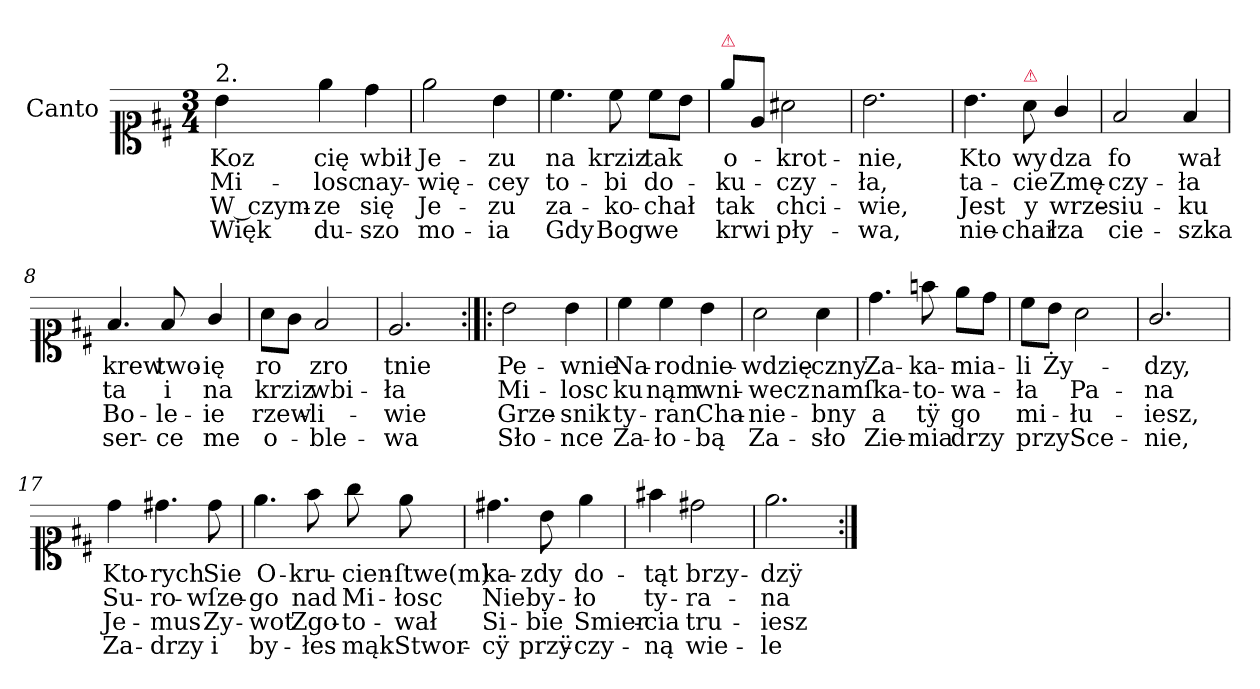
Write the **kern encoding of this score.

**kern	**text	**text	**text	**text
*part1	*part1	*part1	*part1	*part1
*staff1	*staff1	*staff1	*staff1	*staff1
*I"Canto	*	*	*	*
*clefC1	*	*	*	*
*k[f#c#]	*	*	*	*
*M3/4	*	*	*	*
=1	=1	=1	=1	=1
!LO:TX:a:t=2.	!	!	!	!
4b\	Koz	Mi-	W czym-	Więk
4ee\	cię	-losc	-ze	du-
4dd\	wbił	nay-	się	-szo
=2	=2	=2	=2	=2
2ee\	Je-	-wię-	Je-	mo-
4b\	-zu	-cey	-zu	-ia
=3	=3	=3	=3	=3
4.cc#\	na	to-	za-	Gdy
8cc#\	krziz	-bi	-ko-	Bog
8cc#\L	tak	do-	-chał	we
8b\J	.	.	.	.
=4	=4	=4	=4	=4
!LO:TX:a:color=crimson:t=⚠	!	!	!	!
8ee\L	o-	-ku-	tak	krwi
8e/J	.	.	.	.
2a#X\	-krot-	-czy-	chci-	pły-
=5	=5	=5	=5	=5
2.b\	-nie,	-ła,	-wie,	-wa,
=6	=6	=6	=6	=6
4.b\	Kto	ta-	Jest	nie-
!LO:TX:a:color=crimson:t=⚠	!	!	!	!
8a\	wy	-cie	y	-chai
4g/	dza	Zmę-	wrze-	łza
=7	=7	=7	=7	=7
2f#/	fo	-czy-	-siu-	cie-
4f#/	wał	-ła	-ku	-szka
=8	=8	=8	=8	=8
4.f#/	krew	ta	Bo-	ser-
8f#/	two-	i	-le-	-ce
4g/	-ię	na	-ie	me
=9	=9	=9	=9	=9
8a\L	ro	krziz	rzew-	o-
8g\J	.	.	.	.
2f#/	zro	wbi-	-li-	-ble-
=10	=10	=10	=10	=10
2.e/	tnie	-ła	-wie	-wa
=11:|!|:	=11:|!|:	=11:|!|:	=11:|!|:	=11:|!|:
2b\	Pe-	Mi-	Grze-	Sło-
4b\	-wnie	-losc	-snik	-nce
=12	=12	=12	=12	=12
4cc#\	Na-	ku	ty-	Za-
4cc#\	-rod	nąm	-ran	-ło-
4b\	nie-	wni-	Cha-	-bą
=13	=13	=13	=13	=13
2a\	-wdzię-	-wecz	-nie-	Za-
4a\	-czny	nam	-bny	-sło
=14	=14	=14	=14	=14
4.dd\	Za-	ſka-	a	Zie-
8ffn\	-ka-	-to-	tÿ	-mia
8ee\L	-mia-	-wa-	go	drzy
8dd\J	.	.	.	.
=15	=15	=15	=15	=15
8cc#\L	-li	-ła	mi-	przy
8b\J	Ży-	.	.	.
2a\	.	Pa-	-łu-	Sce-
=16	=16	=16	=16	=16
2.g/	-dzy,	-na	-iesz,	-nie,
=17	=17	=17	=17	=17
4dd\	Kto-	Su-	Je-	Za-
4.dd#X\	-rych	-ro-	-mus	-drzy
8dd#\	Sie	-wſze-	Zy-	i
=18	=18	=18	=18	=18
4.ee\	O-	-go	-wot	by-
8ff#\	-kru-	nad	Zgo-	-łes
8gg\	-cien-	Mi-	-to-	mąk
8ee\	-ſtwe(m)	-łosc	-wał	Stwor-
=19	=19	=19	=19	=19
4.dd#X\	ka-	Nie	Si-	-cÿ
8b\	-zdy	by-	-bie	przÿ-
4ee\	do-	-ło	Smier-	-czy-
=20	=20	=20	=20	=20
4ff#X\	-tąt	ty-	-cia	-ną
2dd#X\	brzy-	-ra-	tru-	wie-
=21	=21	=21	=21	=21
2.ee\	-dzÿ	-na	-iesz	-le
=:|!	=:|!	=:|!	=:|!	=:|!
*-	*-	*-	*-	*-
